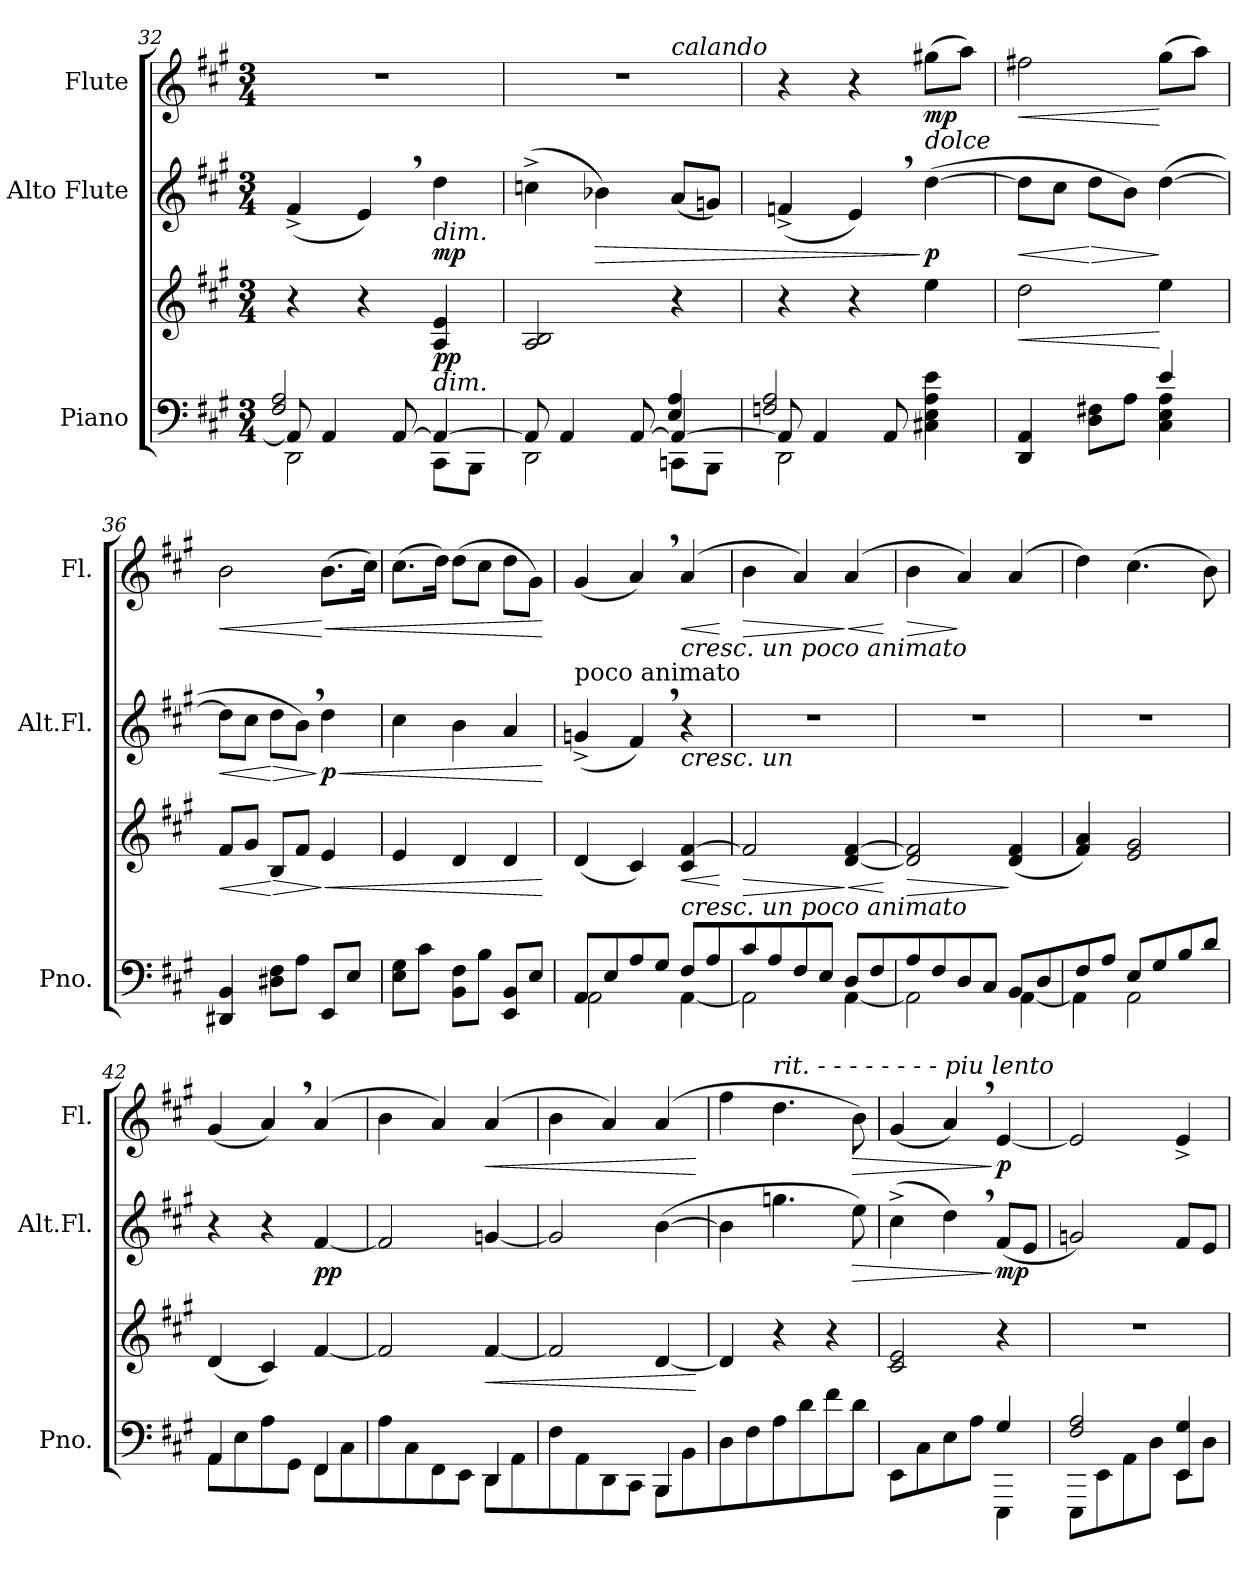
**kern	**kern	**dynam	**kern	**dynam	**kern	**dynam
*part3	*part3	*part3	*part2	*part2	*part1	*part1
*staff4	*staff3	*staff3/4	*staff2	*staff2	*staff1	*staff1
*I"Piano	*	*	*I"Alto Flute	*	*I"Flute	*
*I'Pno.	*	*	*I'Alt.Fl.	*	*I'Fl.	*
*clefF4	*clefG2	*	*clefG2	*	*clefG2	*
*	*	*	*ITrd3c5	*	*	*
*k[f#c#g#]	*k[f#c#g#]	*	*k[f#c#g#d#]	*	*k[f#c#g#]	*
*M3/4	*M3/4	*	*M3/4	*	*M3/4	*
=32	=32	=32	=32	=32	=32	=32
*^	*	*	*	*	*	*
*	*^	*	*	*	*	*	*
8AA/]	2DD\	2F#/ 2A/	4r	.	(<4c#^/	.	2.r	.
4AA/	.	.	.	.	.	.	.	.
.	.	.	4r	.	4B,/)	.	.	.
[8AA/	.	.	.	.	.	.	.	.
!	!	!	!	!	!LO:TX:b:i:t=dim.	!	!	!
!	!	!	!LO:TX:b:i:t=dim.	!	!	!	!	!
!	!	!	!	!LO:DY:b	!	!	!	!
!	!	!	!	!LO:DY:n=1:b	!	!LO:DY:b	!	!
4AA/_	8CC#\L	4ryy	4A/ 4e/	p p	4a\	mp	.	.
.	8BBB\J	.	.	.	.	.	.	.
=33	=33	=33	=33	=33	=33	=33	=33	=33
*	*	*	*	*	*	*	*^	*
8AA/]	2DD\	2ryy	2A/ 2B/	.	(>4gn^\	.	2.r	2ryy	.
4AA/	.	.	.	.	.	.	.	.	.
!	!	!	!	!	!	!LO:HP:b	!	!	!
.	.	.	.	.	4fn\)	>	.	.	.
[8AA/	.	.	.	.	.	.	.	.	.
!	!	!	!	!	!	!	!	!LO:TX:i:t=calando	!
4AA/_	8CCn\L	4E/ 4A/	4r	.	(<8e/L	.	.	4ryy	.
.	8BBB\J	.	.	.	8dn/J)	.	.	.	.
*	*	*	*	*	*	*	*v	*v	*
=34	=34	=34	=34	=34	=34	=34	=34	=34
8AA/]	2DD\	2Fn/ 2A/	4r	.	(<4cn^/	.	4r	.
4AA/	.	.	.	.	.	.	.	.
.	.	.	4r	.	4B,/)	.	4r	.
8AA/	.	.	.	.	.	.	.	.
!	!	!	!	!	!	!	!LO:TX:b:i:t=dolce	!
!	!	!	!	!	!	!LO:DY:n=1:b	!	!LO:DY:b
4C#X\ 4E\ 4A\ 4e\	4ryy	4ryy	4ee\	.	(>[4a\	] p	(>8gg#X\L	mp
.	.	.	.	.	.	.	8aa\J)	.
*	*v	*v	*	*	*	*	*	*
=35	=35	=35	=35	=35	=35	=35	=35
!	!	!	!LO:HP:b	!	!LO:HP:b	!	!LO:HP:b
4DD/ 4AA/	2ryy	2dd\	<	8a\L]	<	2ff#X\	<
.	.	.	.	8g#\J	.	.	.
!	!	!	!	!	!LO:HP:n=1:b	!	!
8D\ 8F#X\L	.	.	.	8a\L	[ >	.	.
8A\J	.	.	.	8f#\J)	.	.	.
4e/	4C#\ 4E\ 4A\	4ee\	[	(>[4a\	]	(>8gg#\L	[
.	.	.	.	.	.	8aa\J)	.
*v	*v	*	*	*	*	*	*
=36	=36	=36	=36	=36	=36	=36
!	!	!LO:HP:b	!	!LO:HP:b	!	!LO:HP:b
4DD#X/ 4BB/	8f#/L	<	8a\L]	<	2b\	<
.	8g#/J	.	8g#\J	.	.	.
!	!	!LO:HP:n=1:b	!	!LO:HP:n=1:b	!	!
8D#X\ 8F#\L	8B/L	[ >	8a\L	[ >	.	.
8A\J	8f#/J	.	8f#,\J)	.	.	.
!	!	!LO:HP:n=1:b	!	!LO:HP:n=1:b	!	!LO:HP:n=1:b
!	!	!	!	!LO:DY:n=1:b	!	!
8EE/L	4e/	] <	4a\	] < p	(>8.b\L	[ <
8E/J	.	.	.	.	.	.
.	.	.	.	.	16cc#\Jk)	.
=37	=37	=37	=37	=37	=37	=37
8E\ 8G#\L	4e/	.	4g#\	.	(>8.cc#\L	.
8c#\J	.	.	.	.	.	.
.	.	.	.	.	16dd\Jk)	.
8BB\ 8F#\L	4d/	.	4f#\	.	(>8dd\L	.
8B\J	.	.	.	.	8cc#\J	.
8EE/ 8BB/L	4d/	.	4e/	.	8dd\L	.
8E/J	.	.	.	.	8g#\J)	.
.	.	[	.	[	.	[
!!LO:LB:g=z
=38	=38	=38	=38	=38	=38	=38
*^	*	*	*	*	*	*
!	!	!	!	!LO:TX:a:t=poco animato	!	!	!
8AA/L	2AA\	(<4d/	.	(<4dn^/	.	(<4g#/	.
8E/	.	.	.	.	.	.	.
8A/	.	4c#/)	.	4c#,/)	.	4a,/)	.
8G#/J	.	.	.	.	.	.	.
!	!	!	!	!	!	!LO:TX:b:i:t=cresc. un poco animato	!
!	!	!	!	!LO:TX:b:i:t=cresc. un	!	!	!
!	!	!LO:TX:b:i:t=cresc. un poco animato	!	!	!	!	!
!	!	!	!LO:HP:b	!	!	!	!LO:HP:b
8F#/L	[4AA\	4c#/ [4f#/	<	4r	.	(>4a/	<
8A/	.	.	.	.	.	.	.
*v	*v	*	*	*	*	*	*
.	.	[	.	.	.	[
=39	=39	=39	=39	=39	=39	=39
*^	*	*	*	*	*	*
!	!	!	!LO:HP:b	!	!	!	!LO:HP:b
8c#/	2AA\]	2f#/]	>	2.r	.	4b\	>
8A/	.	.	.	.	.	.	.
8F#/	.	.	.	.	.	4a/)	.
8E/J	.	.	.	.	.	.	.
!	!	!	!LO:HP:n=1:b	!	!	!	!LO:HP:n=1:b
8D/L	[4AA\	[4d/ [4f#/	] <	.	.	(>4a/	] <
8F#/	.	.	.	.	.	.	.
*v	*v	*	*	*	*	*	*
.	.	[	.	.	.	[
=40	=40	=40	=40	=40	=40	=40
*^	*	*	*	*	*	*
!	!	!	!LO:HP:b	!	!	!	!LO:HP:b
8A/	2AA\]	2d/] 2f#/]	>	2.r	.	4b\	>
8F#/	.	.	.	.	.	.	.
8D/	.	.	.	.	.	4a/)	]
8C#/J	.	.	.	.	.	.	.
8BB/L	[4AA\	(<4d/ 4f#/	]	.	.	(<4a/	.
8D/	.	.	.	.	.	.	.
=41	=41	=41	=41	=41	=41	=41	=41
8F#/	4AA\]	4f#/ 4a/)	.	2.r	.	4dd\)	.
8A/J	.	.	.	.	.	.	.
8E/L	2AA\	2e/ 2g#/	.	.	.	(>4.cc#\	.
8G#/	.	.	.	.	.	.	.
8B/	.	.	.	.	.	.	.
8d/J	.	.	.	.	.	8b\)	.
=42	=42	=42	=42	=42	=42	=42	=42
8AA\L	4AA/	(<4d/	.	4r	.	(<4g#/	.
8E\	.	.	.	.	.	.	.
8A\	4ryy	4c#/)	.	4r	.	4a,/)	.
8GG#\J	.	.	.	.	.	.	.
!	!	!	!	!	!LO:DY:b	!	!
8FF#\L	4FF#/	[4f#/	.	[4c#/	pp	(<4a/	.
8C#\	.	.	.	.	.	.	.
=43	=43	=43	=43	=43	=43	=43	=43
8A\	2ryy	2f#/]	.	2c#/]	.	4b\	.
8C#\	.	.	.	.	.	.	.
8FF#\	.	.	.	.	.	4a/)	.
8EE\J	.	.	.	.	.	.	.
!	!	!	!LO:HP:b	!	!	!	!LO:HP:b
8DD\L	4DD/	[4f#/	<	[4dn/	.	(<4a/	<
8AA\	.	.	.	.	.	.	.
=44	=44	=44	=44	=44	=44	=44	=44
8F#\	2ryy	2f#/]	.	2d/]	.	4b\	.
8AA\	.	.	.	.	.	.	.
8DD\	.	.	.	.	.	4a/)	.
8CC#\J	.	.	.	.	.	.	.
8BBB\L	4BBB/	[4d/	.	(>[4f#\	.	(>4a/	.
8BB\	.	.	.	.	.	.	.
*v	*v	*	*	*	*	*	*
.	.	[	.	.	.	[
=45	=45	=45	=45	=45	=45	=45
8D\	4d/]	.	4f#\]	.	4ff#\	.
8F#\	.	.	.	.	.	.
*	*	*	*	*	*MM74	*
!	!	!	!	!	!LO:TX:a:i:t=rit.   -   -   -   -   -   -   -   - piu lento	!
8A\	4r	.	4.ddn\	.	4.dd\	.
8d\	.	.	.	.	.	.
8f#\	4r	.	.	.	.	.
!	!	!	!	!LO:HP:b	!	!LO:HP:b
8d\J	.	.	8b\)	>	8b\)	>
=46	=46	=46	=46	=46	=46	=46
*	*	*	*	*	*MM71	*
*^	*	*	*	*	*	*
8EE\L	2ryy	2c#/ 2e/	.	(>4g#^\	.	(<4g#/	.
8C#\	.	.	.	.	.	.	.
*	*	*	*	*	*	*MM68	*
8E\	.	.	.	4a,\)	.	4a,/)	.
8A\J	.	.	.	.	.	.	.
!	!	!	!	!	!LO:DY:n=1:b	!	!LO:DY:n=1:b
4G#/	4EEE\	4r	.	(<8c#/L	] mp	[4e/	] p
.	.	.	.	8B/J	.	.	.
!!LO:PB:g=z
=47	=47	=47	=47	=47	=47	=47	=47
*	*	*	*	*	*	*MM65	*
2F#/ 2A/	8EEE\L	2.r	.	2dn/)	.	2e/]	.
.	8EE\	.	.	.	.	.	.
.	8AA\	.	.	.	.	.	.
.	8D\J	.	.	.	.	.	.
*	*	*	*	*	*	*MM60	*
4EE/ 4G#/	8EE\L	.	.	8c#/L	.	4e^/	.
.	8D\J	.	.	8B/J	.	.	.
*v	*v	*	*	*	*	*	*
=	=	=	=	=	=	=
*-	*-	*-	*-	*-	*-	*-
